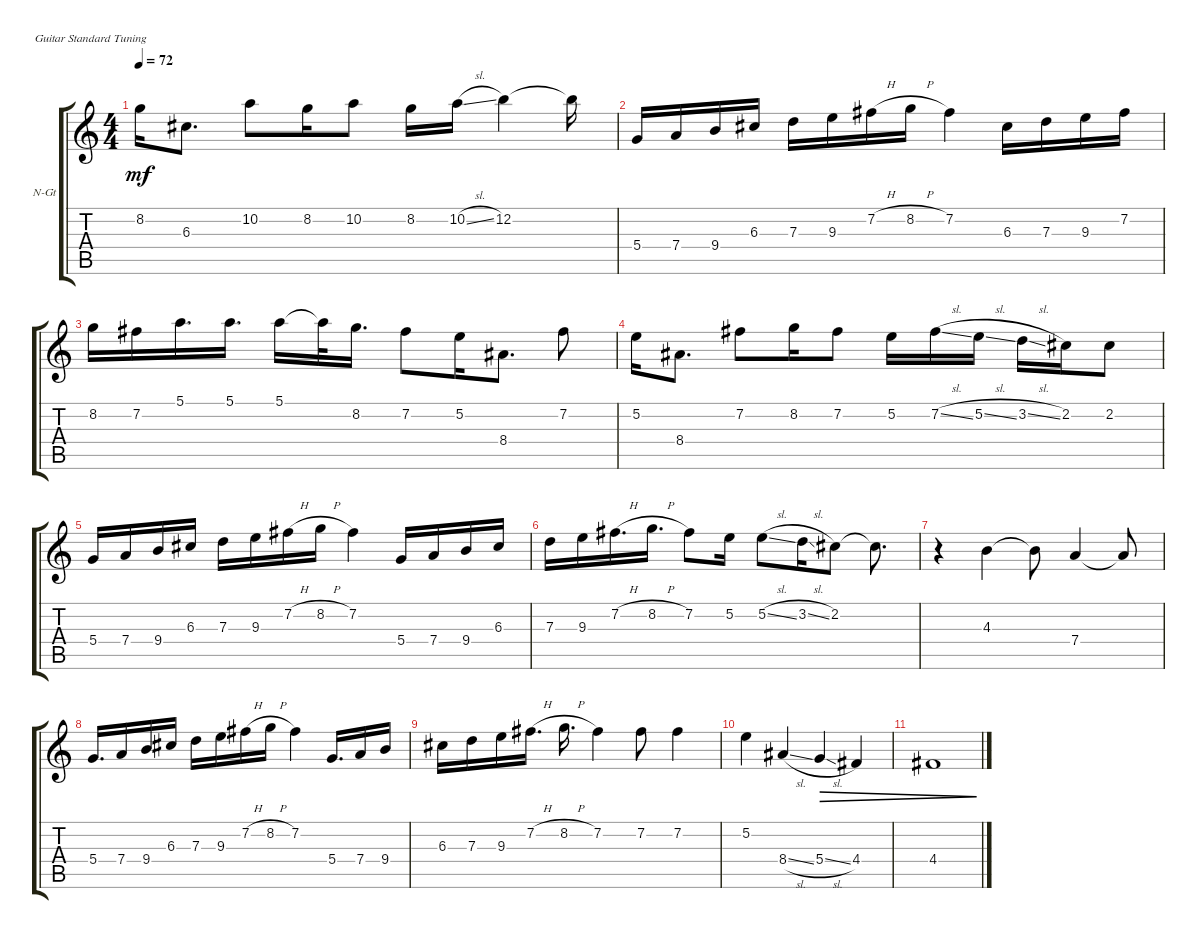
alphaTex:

\defaultSystemsLayout 4
\bracketExtendMode groupsimilarinstruments
\firstSystemTrackNameOrientation horizontal
\otherSystemsTrackNameOrientation horizontal
\track ("Nylon Guitar" "N-Gt") {instrument acousticguitarnylon}
\staff {score tabs}
\tuning (E4 B3 G3 D3 A2 E2)
\ts (4 4)
\tempo 72
\clef g2
\ks c
8.2.16{dy mf} 6.3.8{d} 10.2.8 8.2.16 10.2.8 8.2.16 10.2{sl}.16 12.2.4 12.2{t}.16 |
5.4.16 7.4.16 9.4.16 6.3.16 7.3.16 9.3.16 7.2{h}.16 8.2{h}.16 7.2.4 6.3.16 7.3.16 9.3.16 7.2.16 |
8.2.16 7.2.16 5.1.16{d} 5.1.16{d} 5.1.16 5.1{t}.32 8.2.16{d} 7.2.8 5.2.16 8.4.8{d} 7.2.8 |
5.2.16 8.4.8{d} 7.2.8 8.2.16 7.2.8 5.2.16 7.2{sl}.16 5.2{sl}.16 3.2{sl}.16 2.2.16 2.2.8 |
5.4.16 7.4.16 9.4.16 6.3.16 7.3.16 9.3.16 7.2{h}.16 8.2{h}.16 7.2.4 5.4.16 7.4.16 9.4.16 6.3.16 |
7.3.16 9.3.16 7.2{h}.16{d} 8.2{h}.16{d} 7.2.8 5.2.16 5.2{sl}.8 3.2{sl}.16 2.2.8 2.2{t}.8{d} |
r.4 4.3.4 4.3{t}.8 7.4.4 7.4{t}.8 |
5.4.16{d} 7.4.16 9.4.16 6.3.16 7.3.16 9.3.16 7.2{h}.16 8.2{h}.16 7.2.4 5.4.16{d} 7.4.16 9.4.16 |
6.3.16 7.3.16 9.3.16 7.2{h}.16{d} 8.2{h}.16{d} 7.2.4 7.2.8 7.2.4 |
5.2.4 8.4{sl}.4 5.4{sl}.4{dec} 4.4.4{dec} |
4.4.1{dec}
